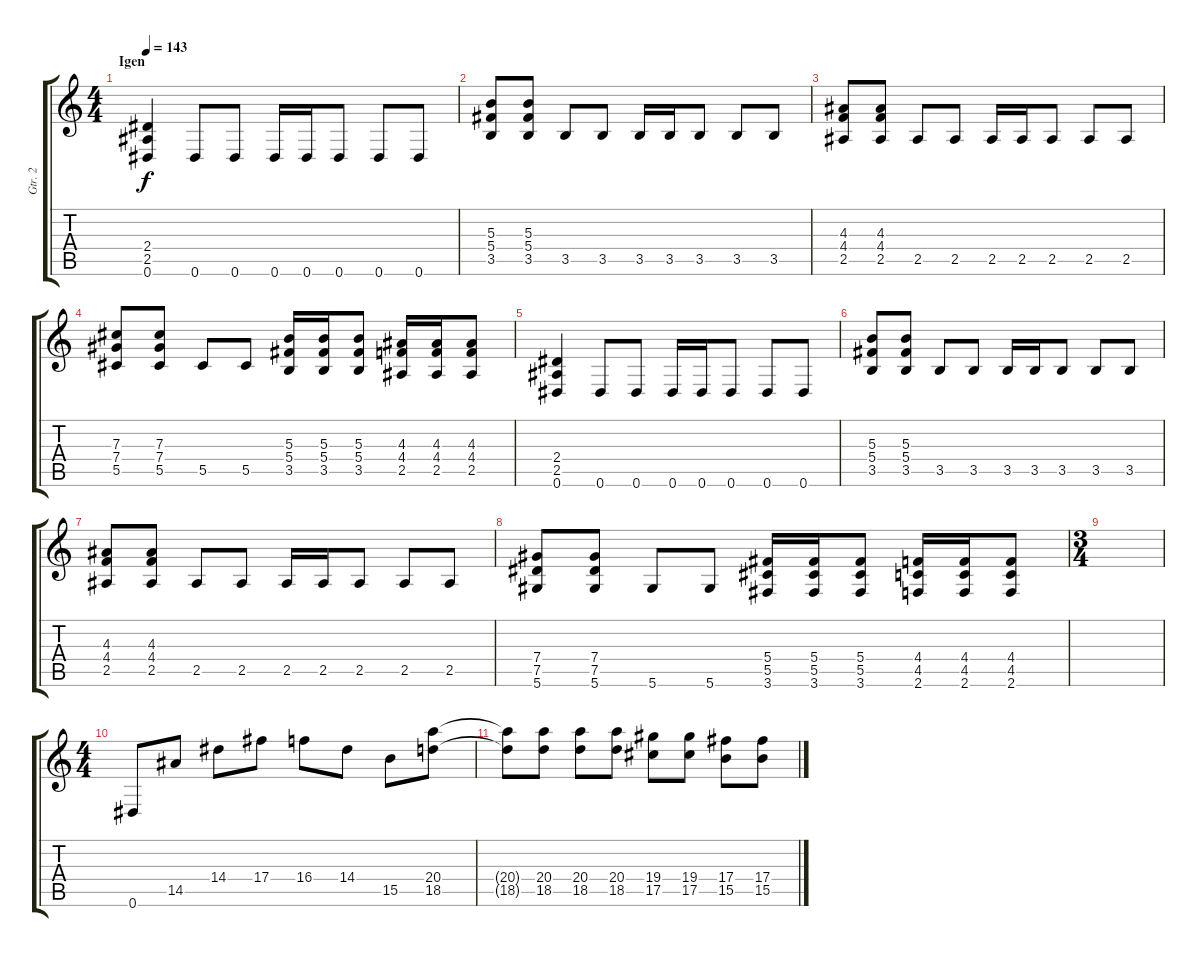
\track ("Gtr. 2" "Gtr. 2") {instrument distortionguitar}
\staff {score tabs}
\tuning (Eb4 Bb3 Gb3 Db3 Ab2 Eb2) {hide}
\ts (4 4)
\section ("" "Igen")
\tempo 143
\clef g2
\ks c
(2.4 2.5 0.6).4{dy f} 0.6.8 0.6.8 0.6.16 0.6.16 0.6.8 0.6.8 0.6.8 |
(5.3 5.4 3.5).8 (5.3 5.4 3.5).8 3.5.8 3.5.8 3.5.16 3.5.16 3.5.8 3.5.8 3.5.8 |
(4.3 4.4 2.5).8 (4.3 4.4 2.5).8 2.5.8 2.5.8 2.5.16 2.5.16 2.5.8 2.5.8 2.5.8 |
(7.3 7.4 5.5).8 (7.3 7.4 5.5).8 5.5.8 5.5.8 (5.3 5.4 3.5).16 (5.3 5.4 3.5).16 (5.3 5.4 3.5).8 (4.3 4.4 2.5).16 (4.3 4.4 2.5).16 (4.3 4.4 2.5).8 |
(2.4 2.5 0.6).4 0.6.8 0.6.8 0.6.16 0.6.16 0.6.8 0.6.8 0.6.8 |
(5.3 5.4 3.5).8 (5.3 5.4 3.5).8 3.5.8 3.5.8 3.5.16 3.5.16 3.5.8 3.5.8 3.5.8 |
(4.3 4.4 2.5).8 (4.3 4.4 2.5).8 2.5.8 2.5.8 2.5.16 2.5.16 2.5.8 2.5.8 2.5.8 |
(7.4 7.5 5.6).8 (7.4 7.5 5.6).8 5.6.8 5.6.8 (5.4 5.5 3.6).16 (5.4 5.5 3.6).16 (5.4 5.5 3.6).8 (4.4 4.5 2.6).16 (4.4 4.5 2.6).16 (4.4 4.5 2.6).8 |
\ts (3 4)
|
\ts (4 4)
0.6.8 14.5.8 14.4.8 17.4.8 16.4.8 14.4.8 15.5.8 (20.4 18.5).8 |
(20.4{t} 18.5{t}).8 (20.4 18.5).8 (20.4 18.5).8 (20.4 18.5).8 (19.4 17.5).8 (19.4 17.5).8 (17.4 15.5).8 (17.4 15.5).8
